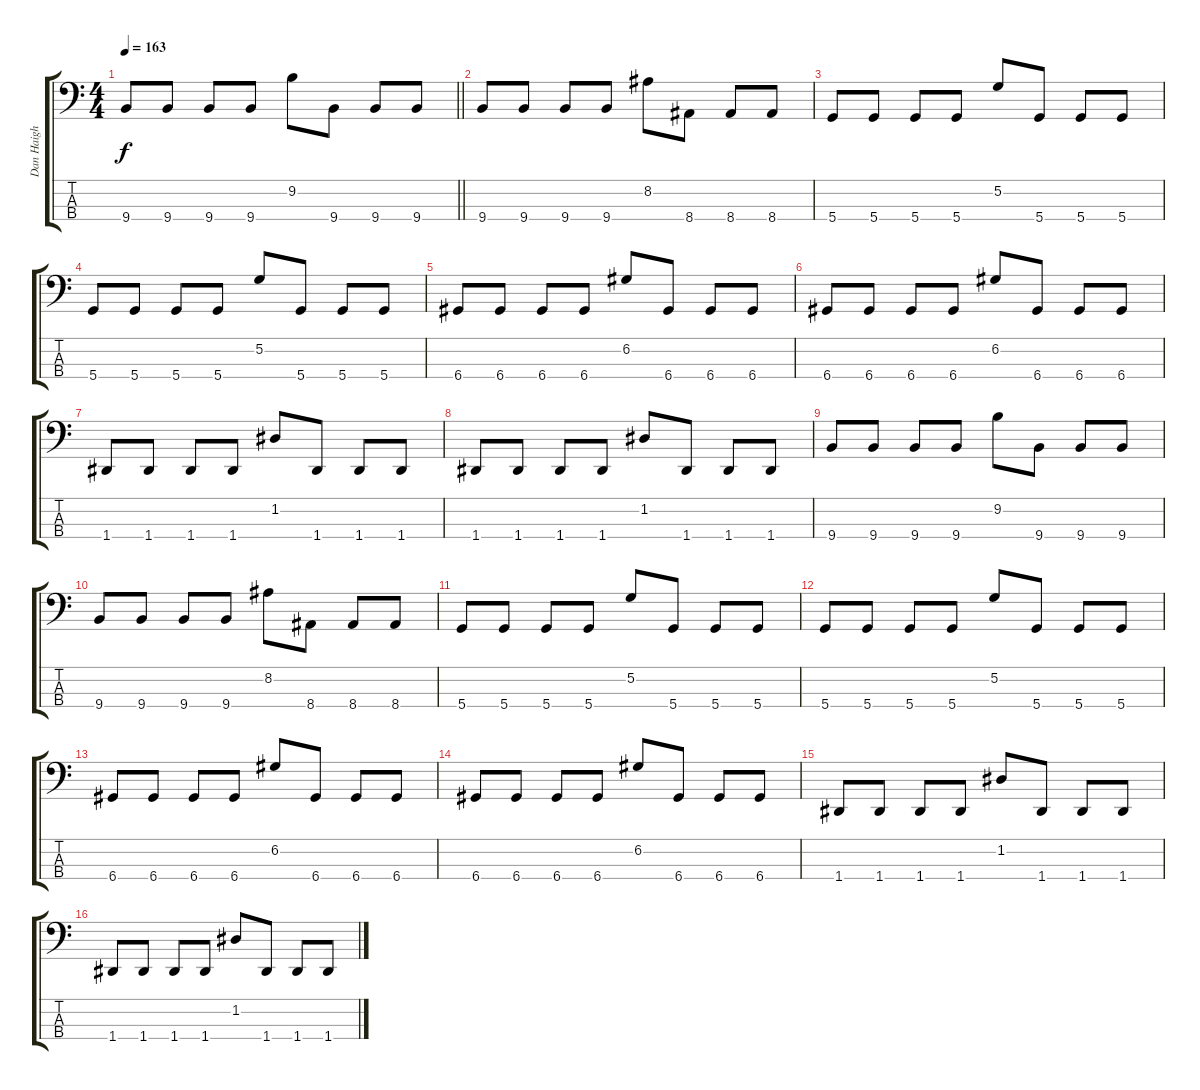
\track ("Dan Haigh" "Dan Haigh") {instrument electricbasspick}
\staff {score tabs}
\tuning (G2 D2 A1 D1) {hide}
\ts (4 4)
\tempo 163
\clef f4
\barLineRight lightlight
\ks c
9.4.8{dy f} 9.4.8 9.4.8 9.4.8 9.2.8 9.4.8 9.4.8 9.4.8 |
9.4.8 9.4.8 9.4.8 9.4.8 8.2.8 8.4.8 8.4.8 8.4.8 |
5.4.8 5.4.8 5.4.8 5.4.8 5.2.8 5.4.8 5.4.8 5.4.8 |
5.4.8 5.4.8 5.4.8 5.4.8 5.2.8 5.4.8 5.4.8 5.4.8 |
6.4.8 6.4.8 6.4.8 6.4.8 6.2.8 6.4.8 6.4.8 6.4.8 |
6.4.8 6.4.8 6.4.8 6.4.8 6.2.8 6.4.8 6.4.8 6.4.8 |
1.4.8 1.4.8 1.4.8 1.4.8 1.2.8 1.4.8 1.4.8 1.4.8 |
1.4.8 1.4.8 1.4.8 1.4.8 1.2.8 1.4.8 1.4.8 1.4.8 |
9.4.8 9.4.8 9.4.8 9.4.8 9.2.8 9.4.8 9.4.8 9.4.8 |
9.4.8 9.4.8 9.4.8 9.4.8 8.2.8 8.4.8 8.4.8 8.4.8 |
5.4.8 5.4.8 5.4.8 5.4.8 5.2.8 5.4.8 5.4.8 5.4.8 |
5.4.8 5.4.8 5.4.8 5.4.8 5.2.8 5.4.8 5.4.8 5.4.8 |
6.4.8 6.4.8 6.4.8 6.4.8 6.2.8 6.4.8 6.4.8 6.4.8 |
6.4.8 6.4.8 6.4.8 6.4.8 6.2.8 6.4.8 6.4.8 6.4.8 |
1.4.8 1.4.8 1.4.8 1.4.8 1.2.8 1.4.8 1.4.8 1.4.8 |
1.4.8 1.4.8 1.4.8 1.4.8 1.2.8 1.4.8 1.4.8 1.4.8
